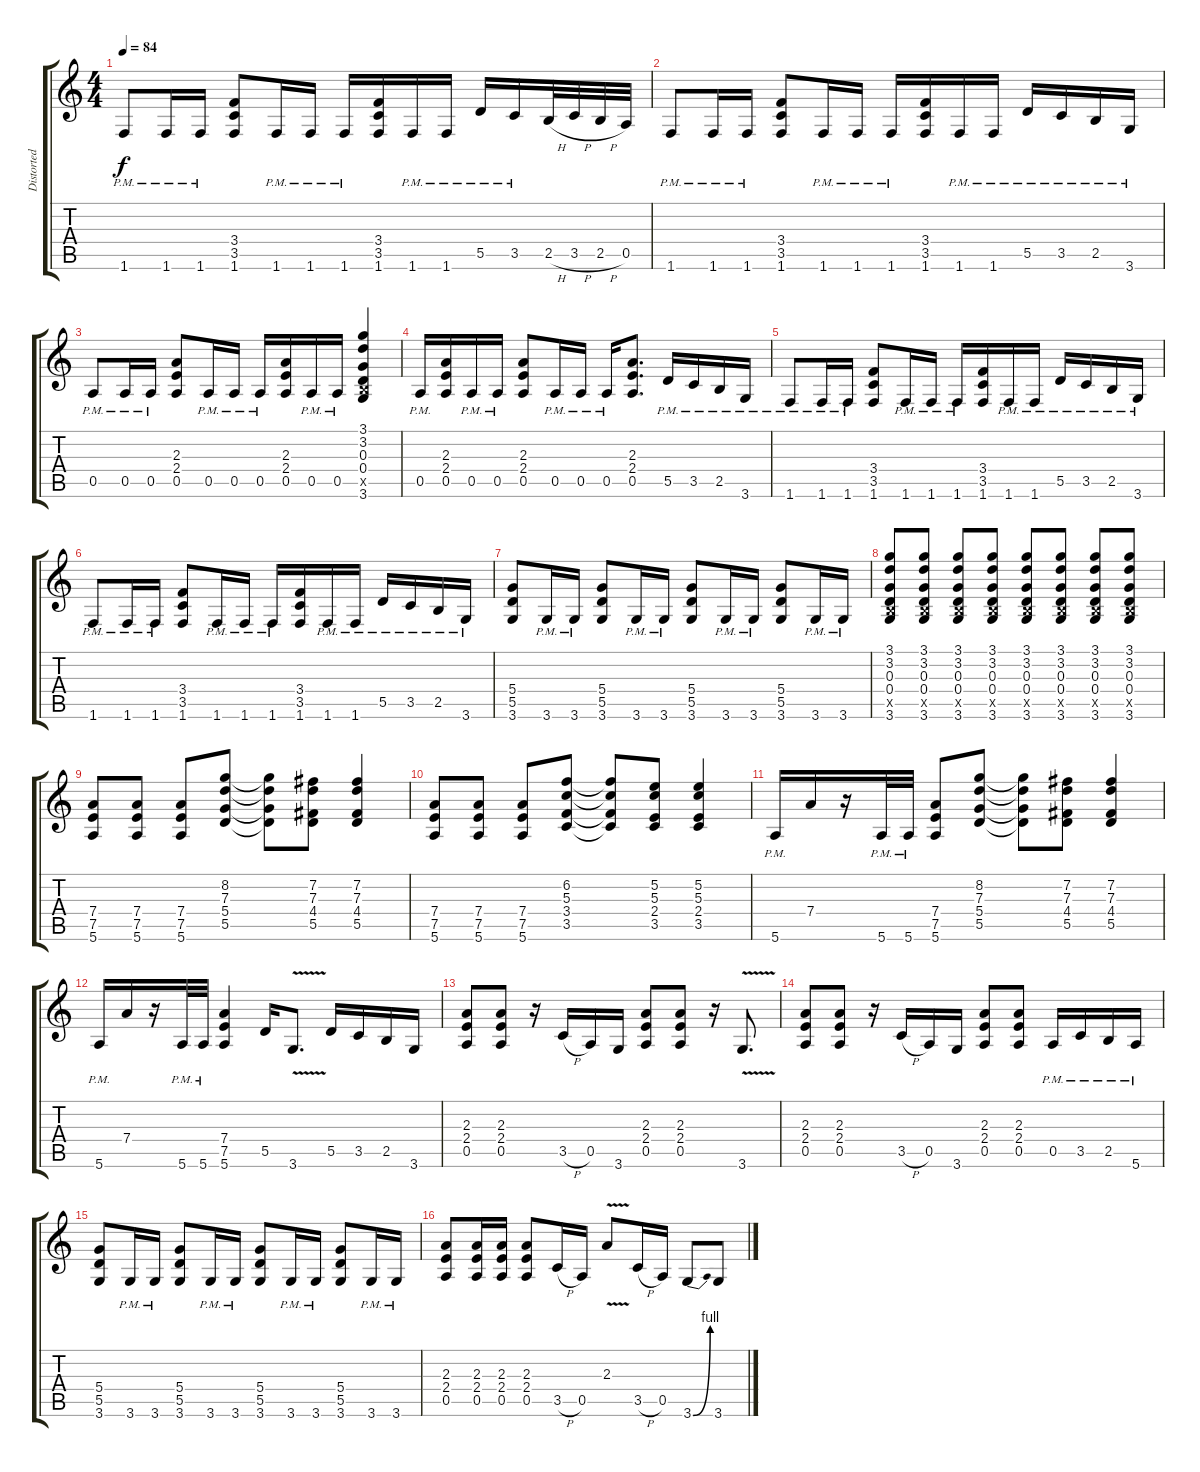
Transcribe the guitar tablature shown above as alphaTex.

\track ("Distorted" "Distorted") {instrument distortionguitar}
\staff {score tabs}
\tuning (E4 B3 G3 D3 A2 E2) {hide}
\ts (4 4)
\tempo 84
\clef g2
\ks c
1.6{pm}.8{dy f} 1.6{pm}.16 1.6{pm}.16 (3.4 3.5 1.6).8 1.6{pm}.16 1.6{pm}.16 1.6{pm}.16 (3.4 3.5 1.6).16 1.6{pm}.16 1.6{pm}.16 5.5{pm}.16 3.5{pm}.16 2.5{h}.32 3.5{h}.32 2.5{h}.32 0.5.32 |
1.6{pm}.8 1.6{pm}.16 1.6{pm}.16 (3.4 3.5 1.6).8 1.6{pm}.16 1.6{pm}.16 1.6{pm}.16 (3.4 3.5 1.6).16 1.6{pm}.16 1.6{pm}.16 5.5{pm}.16 3.5{pm}.16 2.5{pm}.16 3.6{pm}.16 |
0.5{pm}.8 0.5{pm}.16 0.5{pm}.16 (2.3 2.4 0.5).8 0.5{pm}.16 0.5{pm}.16 0.5{pm}.16 (2.3 2.4 0.5).16 0.5{pm}.16 0.5{pm}.16 (3.1 3.2 0.3 0.4 2.5{x} 3.6).4 |
0.5{pm}.16 (2.3 2.4 0.5).16 0.5{pm}.16 0.5{pm}.16 (2.3 2.4 0.5).8 0.5{pm}.16 0.5{pm}.16 0.5{pm}.16 (2.3 2.4 0.5).8{d} 5.5{pm}.16 3.5{pm}.16 2.5{pm}.16 3.6{pm}.16 |
1.6{pm}.8 1.6{pm}.16 1.6{pm}.16 (3.4 3.5 1.6).8 1.6{pm}.16 1.6{pm}.16 1.6{pm}.16 (3.4 3.5 1.6).16 1.6{pm}.16 1.6{pm}.16 5.5{pm}.16 3.5{pm}.16 2.5{pm}.16 3.6{pm}.16 |
1.6{pm}.8 1.6{pm}.16 1.6{pm}.16 (3.4 3.5 1.6).8 1.6{pm}.16 1.6{pm}.16 1.6{pm}.16 (3.4 3.5 1.6).16 1.6{pm}.16 1.6{pm}.16 5.5{pm}.16 3.5{pm}.16 2.5{pm}.16 3.6{pm}.16 |
(5.4 5.5 3.6).8 3.6{pm}.16 3.6{pm}.16 (5.4 5.5 3.6).8 3.6{pm}.16 3.6{pm}.16 (5.4 5.5 3.6).8 3.6{pm}.16 3.6{pm}.16 (5.4 5.5 3.6).8 3.6{pm}.16 3.6{pm}.16 |
(3.1 3.2 0.3 0.4 2.5{x} 3.6).8 (3.1 3.2 0.3 0.4 2.5{x} 3.6).8 (3.1 3.2 0.3 0.4 2.5{x} 3.6).8 (3.1 3.2 0.3 0.4 2.5{x} 3.6).8 (3.1 3.2 0.3 0.4 2.5{x} 3.6).8 (3.1 3.2 0.3 0.4 2.5{x} 3.6).8 (3.1 3.2 0.3 0.4 2.5{x} 3.6).8 (3.1 3.2 0.3 0.4 2.5{x} 3.6).8 |
(7.4 7.5 5.6).8 (7.4 7.5 5.6).8 (7.4 7.5 5.6).8 (8.2 7.3 5.4 5.5).8 (8.2{t} 7.3{t} 5.4{t} 5.5{t}).8 (7.2 7.3 4.4 5.5).8 (7.2 7.3 4.4 5.5).4 |
(7.4 7.5 5.6).8 (7.4 7.5 5.6).8 (7.4 7.5 5.6).8 (6.2 5.3 3.4 3.5).8 (6.2{t} 5.3{t} 3.4{t} 3.5{t}).8 (5.2 5.3 2.4 3.5).8 (5.2 5.3 2.4 3.5).4 |
5.6{pm}.16 7.4.16 r.16 5.6{pm}.32 5.6{pm}.32 (7.4 7.5 5.6).8 (8.2 7.3 5.4 5.5).8 (8.2{t} 7.3{t} 5.4{t} 5.5{t}).8 (7.2 7.3 4.4 5.5).8 (7.2 7.3 4.4 5.5).4 |
5.6{pm}.16 7.4.16 r.16 5.6{pm}.32 5.6{pm}.32 (7.4 7.5 5.6).4 5.5.16 3.6{v}.8{d} 5.5.16 3.5.16 2.5.16 3.6.16 |
(2.3 2.4 0.5).8 (2.3 2.4 0.5).8 r.16 3.5{h}.16 0.5.16 3.6.16 (2.3 2.4 0.5).8 (2.3 2.4 0.5).8 r.16 3.6{v}.8{d} |
(2.3 2.4 0.5).8 (2.3 2.4 0.5).8 r.16 3.5{h}.16 0.5.16 3.6.16 (2.3 2.4 0.5).8 (2.3 2.4 0.5).8 0.5{pm}.16 3.5{pm}.16 2.5{pm}.16 5.6{pm}.16 |
(5.4 5.5 3.6).8 3.6{pm}.16 3.6{pm}.16 (5.4 5.5 3.6).8 3.6{pm}.16 3.6{pm}.16 (5.4 5.5 3.6).8 3.6{pm}.16 3.6{pm}.16 (5.4 5.5 3.6).8 3.6{pm}.16 3.6{pm}.16 |
(2.3 2.4 0.5).8 (2.3 2.4 0.5).16 (2.3 2.4 0.5).16 (2.3 2.4 0.5).8 3.5{h}.16 0.5.16 2.3{v}.8 3.5{h}.16 0.5.16 3.6{be (bend 0 0 60 4)}.8 3.6.8
